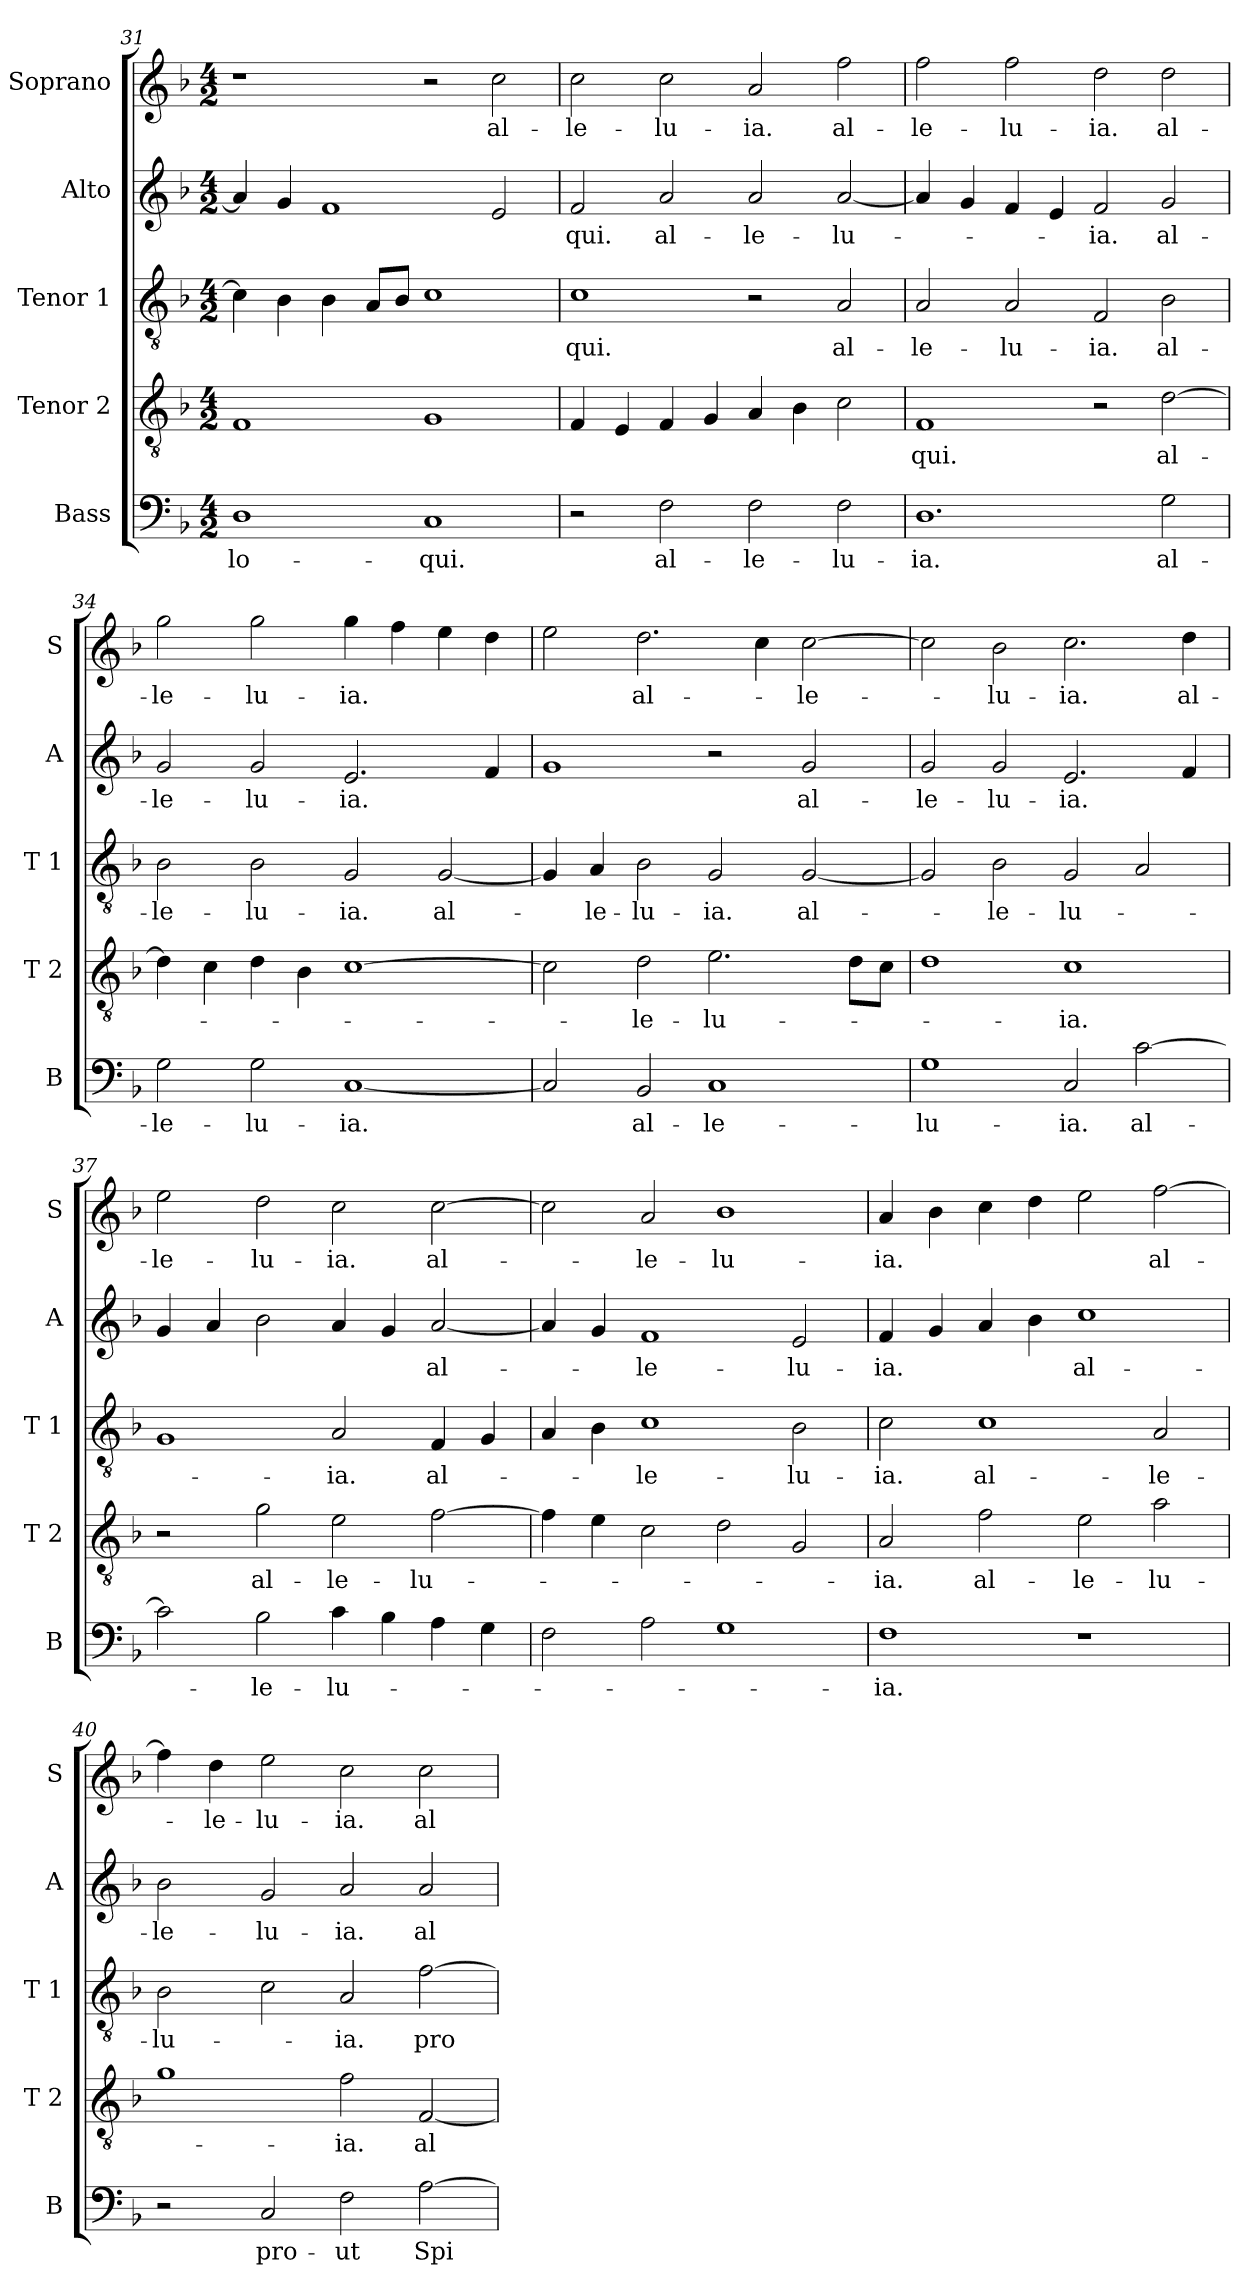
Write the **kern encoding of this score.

**kern	**text	**kern	**text	**kern	**text	**kern	**text	**kern	**text
*part5	*part5	*part4	*part4	*part3	*part3	*part2	*part2	*part1	*part1
*staff5	*staff5	*staff4	*staff4	*staff3	*staff3	*staff2	*staff2	*staff1	*staff1
*I"Bass	*	*I"Tenor 2	*	*I"Tenor 1	*	*I"Alto	*	*I"Soprano	*
*I'B	*	*I'T 2	*	*I'T 1	*	*I'A	*	*I'S	*
!!LO:LB:g=z
*clefF4	*	*clefGv2	*	*clefGv2	*	*clefG2	*	*clefG2	*
*k[b-]	*	*k[b-]	*	*k[b-]	*	*k[b-]	*	*k[b-]	*
*F:	*	*F:	*	*F:	*	*F:	*	*F:	*
*M4/2	*	*M4/2	*	*M4/2	*	*M4/2	*	*M4/2	*
=31	=31	=31	=31	=31	=31	=31	=31	=31	=31
!	!LO:LY:b	!	!	!	!	!	!	!	!
1D	lo-	1F	.	4c\]	.	4a/]	.	1r	.
.	.	.	.	4B-\	.	4g/	.	.	.
.	.	.	.	4B-\	.	1f	.	.	.
.	.	.	.	8A/L	.	.	.	.	.
.	.	.	.	8B-/J	.	.	.	.	.
!	!LO:LY:b	!	!	!	!	!	!	!	!
1C	-qui.	1G	.	1c	.	.	.	2r	.
!	!	!	!	!	!	!	!	!	!LO:LY:b
.	.	.	.	.	.	2e/	.	2cc\	al-
=32	=32	=32	=32	=32	=32	=32	=32	=32	=32
!	!	!	!	!	!LO:LY:b	!	!LO:LY:b	!	!LO:LY:b
2r	.	4F/	.	1c	-qui.	2f/	-qui.	2cc\	-le-
.	.	4E/	.	.	.	.	.	.	.
!	!LO:LY:b	!	!	!	!	!	!LO:LY:b	!	!LO:LY:b
2F\	al-	4F/	.	.	.	2a/	al-	2cc\	-lu-
.	.	4G/	.	.	.	.	.	.	.
!	!LO:LY:b	!	!	!	!	!	!LO:LY:b	!	!LO:LY:b
2F\	-le-	4A/	.	2r	.	2a/	-le-	2a/	-ia.
.	.	4B-\	.	.	.	.	.	.	.
!	!LO:LY:b	!	!	!	!LO:LY:b	!	!LO:LY:b	!	!LO:LY:b
2F\	-lu-	2c\	.	2A/	al-	[2a/	-lu-	2ff\	al-
=33	=33	=33	=33	=33	=33	=33	=33	=33	=33
!	!LO:LY:b	!	!LO:LY:b	!	!LO:LY:b	!	!	!	!LO:LY:b
1.D	-ia.	1F	-qui.	2A/	-le-	4a/]	.	2ff\	-le-
.	.	.	.	.	.	4g/	.	.	.
!	!	!	!	!	!LO:LY:b	!	!	!	!LO:LY:b
.	.	.	.	2A/	-lu-	4f/	.	2ff\	-lu-
.	.	.	.	.	.	4e/	.	.	.
!	!	!	!	!	!LO:LY:b	!	!LO:LY:b	!	!LO:LY:b
.	.	2r	.	2F/	-ia.	2f/	-ia.	2dd\	-ia.
!	!LO:LY:b	!	!LO:LY:b	!	!LO:LY:b	!	!LO:LY:b	!	!LO:LY:b
2G\	al-	[2d\	al-	2B-\	al-	2g/	al-	2dd\	al-
=34	=34	=34	=34	=34	=34	=34	=34	=34	=34
!	!LO:LY:b	!	!	!	!LO:LY:b	!	!LO:LY:b	!	!LO:LY:b
2G\	-le-	4d\]	.	2B-\	-le-	2g/	-le-	2gg\	-le-
.	.	4c\	.	.	.	.	.	.	.
!	!LO:LY:b	!	!	!	!LO:LY:b	!	!LO:LY:b	!	!LO:LY:b
2G\	-lu-	4d\	.	2B-\	-lu-	2g/	-lu-	2gg\	-lu-
.	.	4B-\	.	.	.	.	.	.	.
!	!LO:LY:b	!	!	!	!LO:LY:b	!	!LO:LY:b	!	!LO:LY:b
[1C	-ia.	[1c	.	2G/	-ia.	2.e/	-ia.	4gg\	-ia.
.	.	.	.	.	.	.	.	4ff\	.
!	!	!	!	!	!LO:LY:b	!	!	!	!
.	.	.	.	[2G/	al-	.	.	4ee\	.
.	.	.	.	.	.	4f/	.	4dd\	.
=35	=35	=35	=35	=35	=35	=35	=35	=35	=35
2C/]	.	2c\]	.	4G/]	.	1g	.	2ee\	.
!	!	!	!	!	!LO:LY:b	!	!	!	!
.	.	.	.	4A/	-le-	.	.	.	.
!	!LO:LY:b	!	!LO:LY:b	!	!LO:LY:b	!	!	!	!LO:LY:b
2BB-/	al-	2d\	-le-	2B-\	-lu-	.	.	2.dd\	al-
!	!LO:LY:b	!	!LO:LY:b	!	!LO:LY:b	!	!	!	!
1C	-le-	2.e\	-lu-	2G/	-ia.	2r	.	.	.
.	.	.	.	.	.	.	.	4cc\	.
!	!	!	!	!	!LO:LY:b	!	!LO:LY:b	!	!LO:LY:b
.	.	.	.	[2G/	al-	2g/	al-	[2cc\	-le-
.	.	8d\L	.	.	.	.	.	.	.
.	.	8c\J	.	.	.	.	.	.	.
=36	=36	=36	=36	=36	=36	=36	=36	=36	=36
!	!LO:LY:b	!	!	!	!	!	!LO:LY:b	!	!
1G	-lu-	1d	.	2G/]	.	2g/	-le-	2cc\]	.
!	!	!	!	!	!LO:LY:b	!	!LO:LY:b	!	!LO:LY:b
.	.	.	.	2B-\	-le-	2g/	-lu-	2b-\	-lu-
!	!LO:LY:b	!	!LO:LY:b	!	!LO:LY:b	!	!LO:LY:b	!	!LO:LY:b
2C/	-ia.	1c	-ia.	2G/	-lu-	2.e/	-ia.	2.cc\	-ia.
!	!LO:LY:b	!	!	!	!	!	!	!	!
[2c\	al-	.	.	2A/	.	.	.	.	.
!	!	!	!	!	!	!	!	!	!LO:LY:b
.	.	.	.	.	.	4f/	.	4dd\	al-
!!LO:PB:g=z
=37	=37	=37	=37	=37	=37	=37	=37	=37	=37
!	!	!	!	!	!	!	!	!	!LO:LY:b
2c\]	.	2r	.	1G	.	4g/	.	2ee\	-le-
.	.	.	.	.	.	4a/	.	.	.
!	!LO:LY:b	!	!LO:LY:b	!	!	!	!	!	!LO:LY:b
2B-\	-le-	2g\	al-	.	.	2b-\	.	2dd\	-lu-
!	!LO:LY:b	!	!LO:LY:b	!	!LO:LY:b	!	!	!	!LO:LY:b
4c\	-lu-	2e\	-le-	2A/	-ia.	4a/	.	2cc\	-ia.
4B-\	.	.	.	.	.	4g/	.	.	.
!	!	!	!LO:LY:b	!	!LO:LY:b	!	!LO:LY:b	!	!LO:LY:b
4A\	.	[2f\	-lu-	4F/	al-	[2a/	al-	[2cc\	al-
4G\	.	.	.	4G/	.	.	.	.	.
=38	=38	=38	=38	=38	=38	=38	=38	=38	=38
2F\	.	4f\]	.	4A/	.	4a/]	.	2cc\]	.
.	.	4e\	.	4B-\	.	4g/	.	.	.
!	!	!	!	!	!LO:LY:b	!	!LO:LY:b	!	!LO:LY:b
2A\	.	2c\	.	1c	-le-	1f	-le-	2a/	-le-
!	!	!	!	!	!	!	!	!	!LO:LY:b
1G	.	2d\	.	.	.	.	.	1b-	-lu-
!	!	!	!	!	!LO:LY:b	!	!LO:LY:b	!	!
.	.	2G/	.	2B-\	-lu-	2e/	-lu-	.	.
=39	=39	=39	=39	=39	=39	=39	=39	=39	=39
!	!LO:LY:b	!	!LO:LY:b	!	!LO:LY:b	!	!LO:LY:b	!	!LO:LY:b
1F	-ia.	2A/	-ia.	2c\	-ia.	4f/	-ia.	4a/	-ia.
.	.	.	.	.	.	4g/	.	4b-\	.
!	!	!	!LO:LY:b	!	!LO:LY:b	!	!	!	!
.	.	2f\	al-	1c	al-	4a/	.	4cc\	.
.	.	.	.	.	.	4b-\	.	4dd\	.
!	!	!	!LO:LY:b	!	!	!	!LO:LY:b	!	!
1r	.	2e\	-le-	.	.	1cc	al-	2ee\	.
!	!	!	!LO:LY:b	!	!LO:LY:b	!	!	!	!LO:LY:b
.	.	2a\	-lu-	2A/	-le-	.	.	[2ff\	al-
=40	=40	=40	=40	=40	=40	=40	=40	=40	=40
!	!	!	!	!	!LO:LY:b	!	!LO:LY:b	!	!
2r	.	1g	.	2B-\	-lu-	2b-\	-le-	4ff\]	.
!	!	!	!	!	!	!	!	!	!LO:LY:b
.	.	.	.	.	.	.	.	4dd\	-le-
!	!LO:LY:b	!	!	!	!	!	!LO:LY:b	!	!LO:LY:b
2C/	pro-	.	.	2c\	.	2g/	-lu-	2ee\	-lu-
!	!LO:LY:b	!	!LO:LY:b	!	!LO:LY:b	!	!LO:LY:b	!	!LO:LY:b
2F\	-ut	2f\	-ia.	2A/	-ia.	2a/	-ia.	2cc\	-ia.
!	!LO:LY:b	!	!LO:LY:b	!	!LO:LY:b	!	!LO:LY:b	!	!LO:LY:b
[2A\	Spi-	[2F/	al-	[2f\	pro-	2a/	al-	2cc\	al-
=	=	=	=	=	=	=	=	=	=
*-	*-	*-	*-	*-	*-	*-	*-	*-	*-
